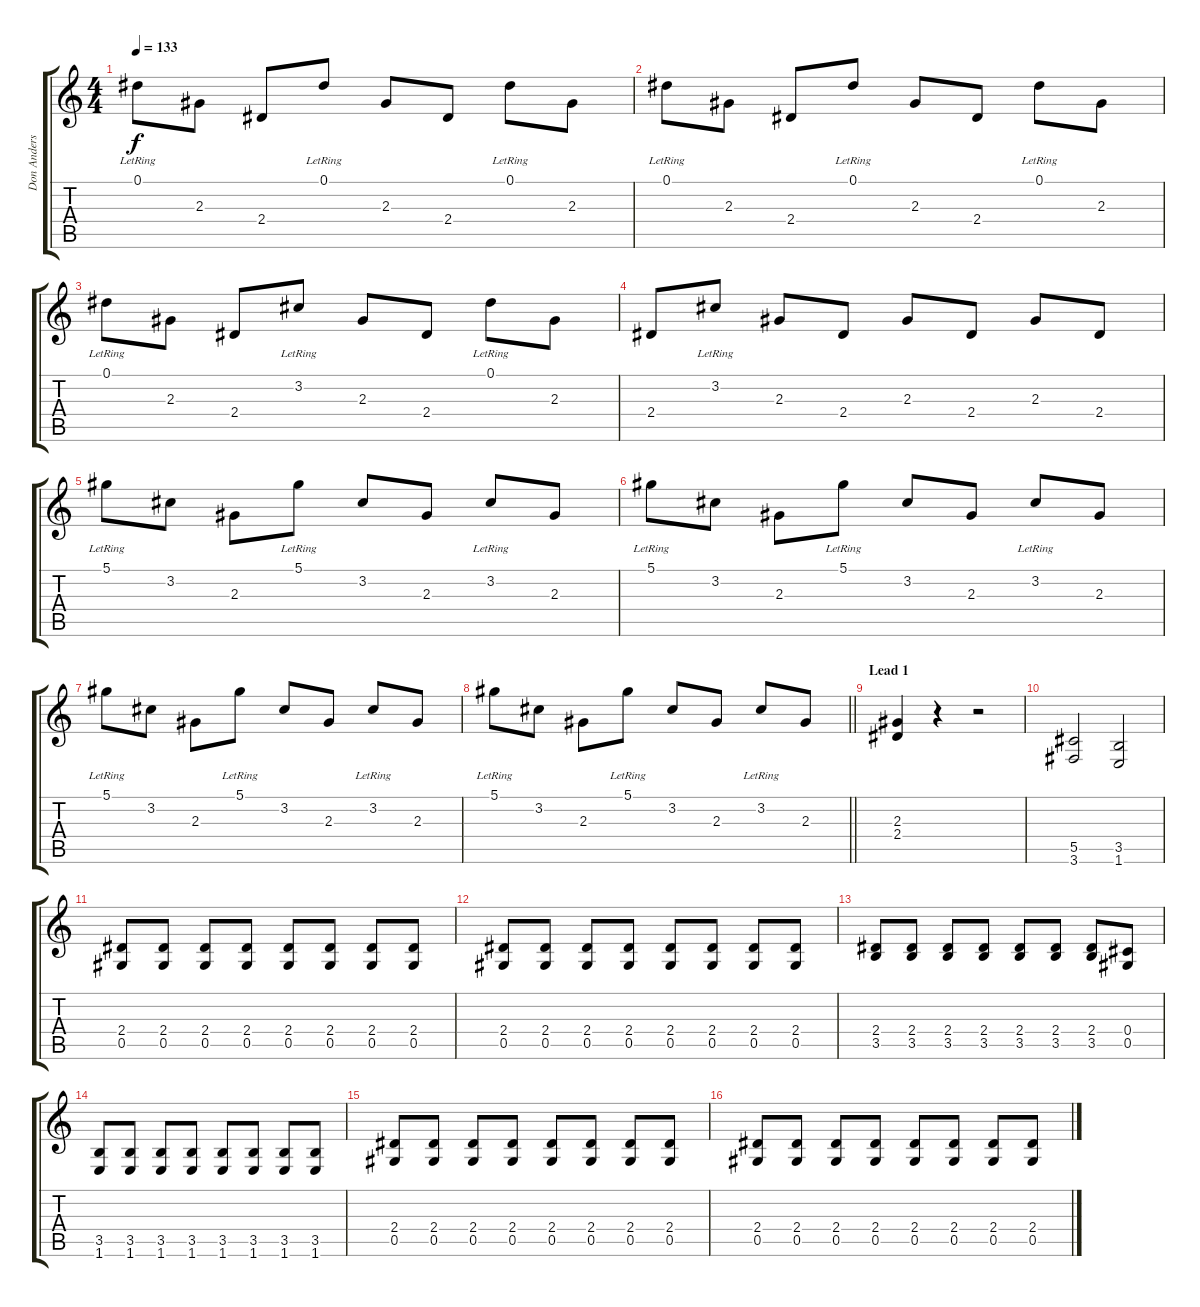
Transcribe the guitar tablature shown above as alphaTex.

\track ("Don Anderson" "Don Anders") {instrument distortionguitar}
\staff {score tabs}
\tuning (Eb4 Bb3 Gb3 Db3 Ab2 Eb2) {hide}
\ts (4 4)
\tempo 133
\clef g2
\ks c
0.1{lr}.8{dy f} 2.3.8 2.4.8 0.1{lr}.8 2.3.8 2.4.8 0.1{lr}.8 2.3.8 |
0.1{lr}.8 2.3.8 2.4.8 0.1{lr}.8 2.3.8 2.4.8 0.1{lr}.8 2.3.8 |
0.1{lr}.8 2.3.8 2.4.8 3.2{lr}.8 2.3.8 2.4.8 0.1{lr}.8 2.3.8 |
2.4.8 3.2{lr}.8 2.3.8 2.4.8 2.3.8 2.4.8 2.3.8 2.4.8 |
5.1{lr}.8 3.2.8 2.3.8 5.1{lr}.8 3.2.8 2.3.8 3.2{lr}.8 2.3.8 |
5.1{lr}.8 3.2.8 2.3.8 5.1{lr}.8 3.2.8 2.3.8 3.2{lr}.8 2.3.8 |
5.1{lr}.8 3.2.8 2.3.8 5.1{lr}.8 3.2.8 2.3.8 3.2{lr}.8 2.3.8 |
\barLineRight lightlight
5.1{lr}.8 3.2.8 2.3.8 5.1{lr}.8 3.2.8 2.3.8 3.2{lr}.8 2.3.8 |
\section ("" "Lead 1")
(2.3 2.4).4 r.4 r.2 |
(5.5 3.6).2 (3.5 1.6).2 |
(2.4 0.5).8 (2.4 0.5).8 (2.4 0.5).8 (2.4 0.5).8 (2.4 0.5).8 (2.4 0.5).8 (2.4 0.5).8 (2.4 0.5).8 |
(2.4 0.5).8 (2.4 0.5).8 (2.4 0.5).8 (2.4 0.5).8 (2.4 0.5).8 (2.4 0.5).8 (2.4 0.5).8 (2.4 0.5).8 |
(2.4 3.5).8 (2.4 3.5).8 (2.4 3.5).8 (2.4 3.5).8 (2.4 3.5).8 (2.4 3.5).8 (2.4 3.5).8 (0.4 0.5).8 |
(3.5 1.6).8 (3.5 1.6).8 (3.5 1.6).8 (3.5 1.6).8 (3.5 1.6).8 (3.5 1.6).8 (3.5 1.6).8 (3.5 1.6).8 |
(2.4 0.5).8 (2.4 0.5).8 (2.4 0.5).8 (2.4 0.5).8 (2.4 0.5).8 (2.4 0.5).8 (2.4 0.5).8 (2.4 0.5).8 |
(2.4 0.5).8 (2.4 0.5).8 (2.4 0.5).8 (2.4 0.5).8 (2.4 0.5).8 (2.4 0.5).8 (2.4 0.5).8 (2.4 0.5).8
